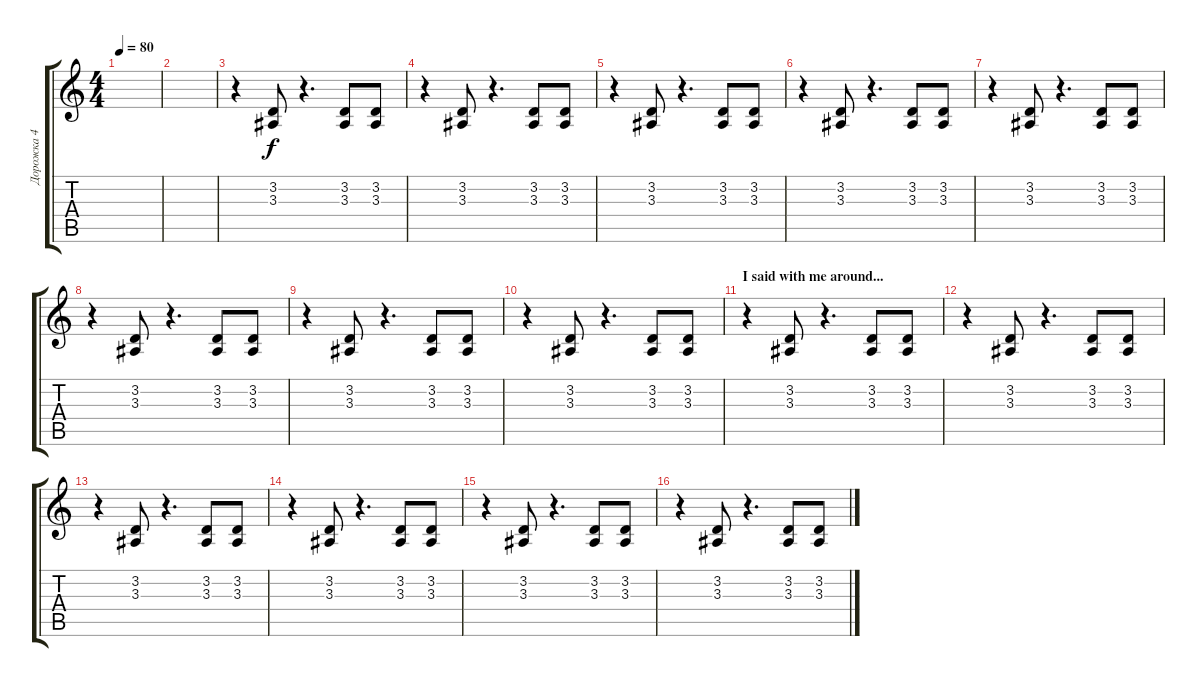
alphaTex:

\track ("Дорожка 4" "Дорожка 4") {instrument kalimba}
\staff {score tabs}
\tuning (E4 B3 G3 D3 A2 E2) {hide}
\ts (4 4)
\tempo 80
\clef g2
\ks c
|
|
r.4 (3.2 3.3).8 r.4{d} (3.2 3.3).8 (3.2 3.3).8 |
r.4 (3.2 3.3).8 r.4{d} (3.2 3.3).8 (3.2 3.3).8 |
r.4 (3.2 3.3).8 r.4{d} (3.2 3.3).8 (3.2 3.3).8 |
r.4 (3.2 3.3).8 r.4{d} (3.2 3.3).8 (3.2 3.3).8 |
r.4 (3.2 3.3).8 r.4{d} (3.2 3.3).8 (3.2 3.3).8 |
r.4 (3.2 3.3).8 r.4{d} (3.2 3.3).8 (3.2 3.3).8 |
r.4 (3.2 3.3).8 r.4{d} (3.2 3.3).8 (3.2 3.3).8 |
r.4 (3.2 3.3).8 r.4{d} (3.2 3.3).8 (3.2 3.3).8 |
\section ("" "I said with me around...")
r.4 (3.2 3.3).8 r.4{d} (3.2 3.3).8 (3.2 3.3).8 |
r.4 (3.2 3.3).8 r.4{d} (3.2 3.3).8 (3.2 3.3).8 |
r.4 (3.2 3.3).8 r.4{d} (3.2 3.3).8 (3.2 3.3).8 |
r.4 (3.2 3.3).8 r.4{d} (3.2 3.3).8 (3.2 3.3).8 |
r.4 (3.2 3.3).8 r.4{d} (3.2 3.3).8 (3.2 3.3).8 |
r.4 (3.2 3.3).8 r.4{d} (3.2 3.3).8 (3.2 3.3).8
